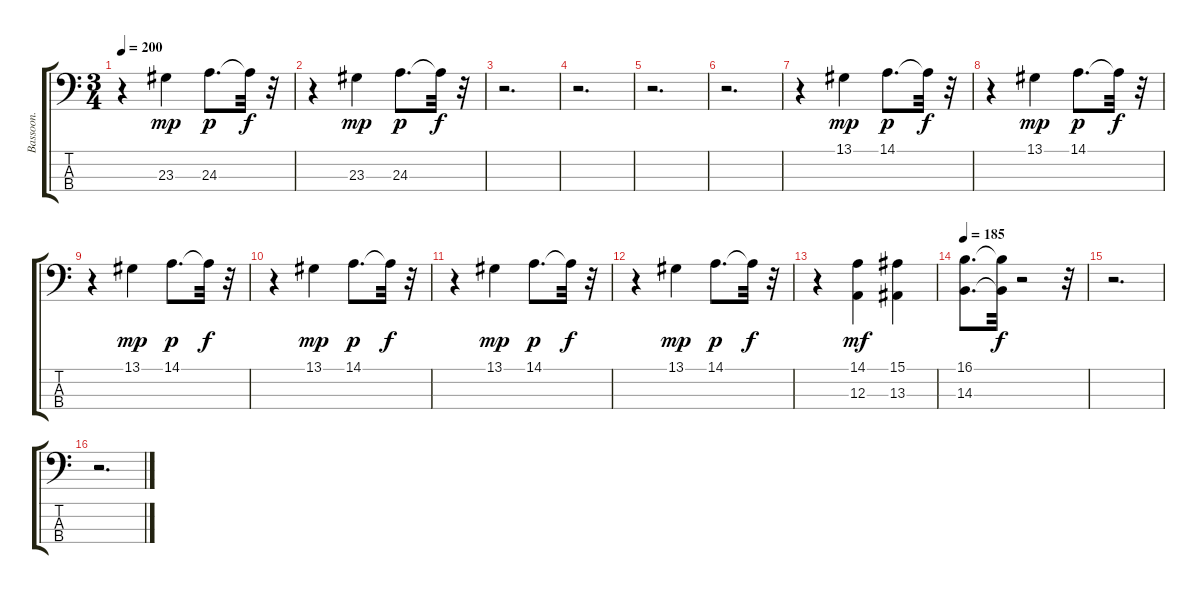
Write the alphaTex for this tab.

\track ("Bassoon." "Bassoon.") {instrument bassoon}
\staff {score tabs}
\tuning (G2 D2 A1 E1) {hide}
\ts (3 4)
\tempo 200
\clef f4
\ks c
r.4{dy f} 23.3.4{dy mp} 24.3.8{d dy p} 24.3{t}.32{dy f} r.32 |
r.4 23.3.4{dy mp} 24.3.8{d dy p} 24.3{t}.32{dy f} r.32 |
r.2{d} |
r.2{d} |
r.2{d} |
r.2{d} |
r.4 13.1.4{dy mp} 14.1.8{d dy p} 14.1{t}.32{dy f} r.32 |
r.4 13.1.4{dy mp} 14.1.8{d dy p} 14.1{t}.32{dy f} r.32 |
r.4 13.1.4{dy mp} 14.1.8{d dy p} 14.1{t}.32{dy f} r.32 |
r.4 13.1.4{dy mp} 14.1.8{d dy p} 14.1{t}.32{dy f} r.32 |
r.4 13.1.4{dy mp} 14.1.8{d dy p} 14.1{t}.32{dy f} r.32 |
r.4 13.1.4{dy mp} 14.1.8{d dy p} 14.1{t}.32{dy f} r.32 |
r.4 (14.1 12.3).4{dy mf} (15.1 13.3).4 |
\tempo 185
(16.1 14.3).8{d} (16.1{t} 14.3{t}).32{dy f} r.2 r.32 |
r.2{d} |
r.2{d}
